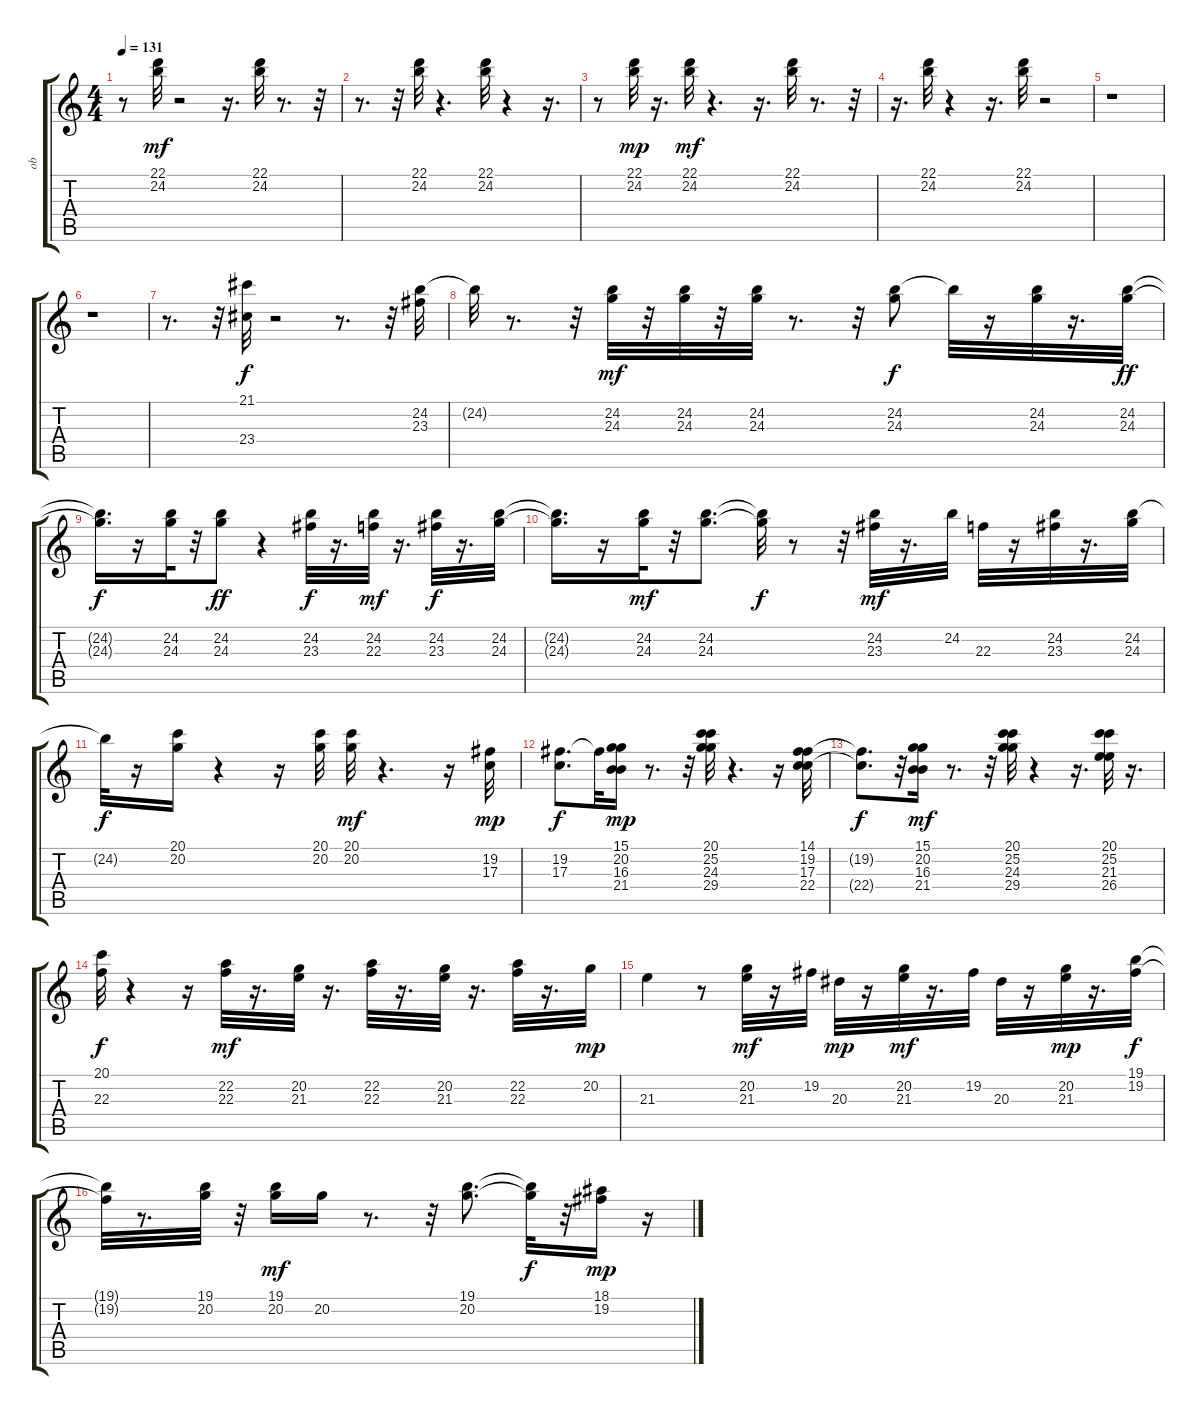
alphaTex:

\track ("ob" "ob") {instrument oboe}
\staff {score tabs}
\tuning (E4 B3 G3 D3 A2 E2) {hide}
\ts (4 4)
\tempo 131
\clef g2
\ks c
r.8{dy mf} (22.1 24.2).32 r.2 r.16{d} (22.1 24.2).32 r.8{d} r.32 |
r.8{d} r.32 (22.1 24.2).32 r.4{d} (22.1 24.2).32 r.4 r.16{d} |
r.8 (22.1 24.2).32{dy mp} r.16{d} (22.1 24.2).32{dy mf} r.4{d} r.16{d} (22.1 24.2).32 r.8{d} r.32 |
r.16{d} (22.1 24.2).32 r.4 r.16{d} (22.1 24.2).32 r.2 |
r.1 |
r.1 |
r.8{d} r.32 (21.1 23.4).32{dy f} r.2 r.8{d} r.32 (24.2 23.3).32 |
24.2{t}.32 r.8{d} r.32 (24.2 24.3).32{dy mf} r.32 (24.2 24.3).32 r.32 (24.2 24.3).32 r.8{d} r.32 (24.2 24.3).8{dy f} 24.2{t}.32 r.16 (24.2 24.3).32 r.16{d} (24.2 24.3).32{dy ff} |
(24.2{t} 24.3{t}).16{d dy f} r.16 (24.2 24.3).32 r.32 (24.2 24.3).8{dy ff} r.4 (24.2 23.3).32{dy f} r.16{d} (24.2 22.3).32{dy mf} r.16{d} (24.2 23.3).32{dy f} r.16{d} (24.2 24.3).32 |
(24.2{t} 24.3{t}).16{d} r.16 (24.2 24.3).32{dy mf} r.32 (24.2 24.3).8{d} (24.2{t} 24.3{t}).32{dy f} r.8 r.32 (24.2 23.3).32{dy mf} r.16{d} 24.2.32 22.3.32 r.16 (24.2 23.3).32 r.16{d} (24.2 24.3).32 |
24.2{t}.32{dy f} r.16 (20.1 20.2).16 r.4 r.16 (20.1 20.2).32 (20.1 20.2).32{dy mf} r.4{d} r.16 (19.2 17.3).32{dy mp} |
(19.2 17.3).8{d dy f} 19.2{t}.32 (15.1 20.2 16.3 21.4).16{dy mp} r.8{d} r.32 (20.1 25.2 24.3 29.4).32 r.4{d} r.16 (14.1 19.2 17.3 22.4).32 |
(19.2{t} 22.4{t}).8{d dy f} r.32 (15.1 20.2 16.3 21.4).16{dy mf} r.8{d} r.32 (20.1 25.2 24.3 29.4).32 r.4 r.16{d} (20.1 25.2 21.3 26.4).32 r.16{d} |
(20.1 22.3).32{dy f} r.4 r.16 (22.2 22.3).32{dy mf} r.16{d} (20.2 21.3).32 r.16{d} (22.2 22.3).32 r.16{d} (20.2 21.3).32 r.16{d} (22.2 22.3).32 r.16{d} 20.2.32{dy mp} |
21.3.4 r.8 (20.2 21.3).32{dy mf} r.16 19.2.32 20.3.32{dy mp} r.16 (20.2 21.3).32{dy mf} r.16{d} 19.2.32 20.3.32 r.16 (20.2 21.3).32{dy mp} r.16{d} (19.1 19.2).32{dy f} |
(19.1{t} 19.2{t}).32 r.8{d} (19.1 20.2).32 r.32 (19.1 20.2).16{dy mf} 20.2.16 r.8{d} r.32 (19.1 20.2).8{d} (19.1{t} 20.2{t}).32{dy f} r.32 (18.1 19.2).16{dy mp} r.16
